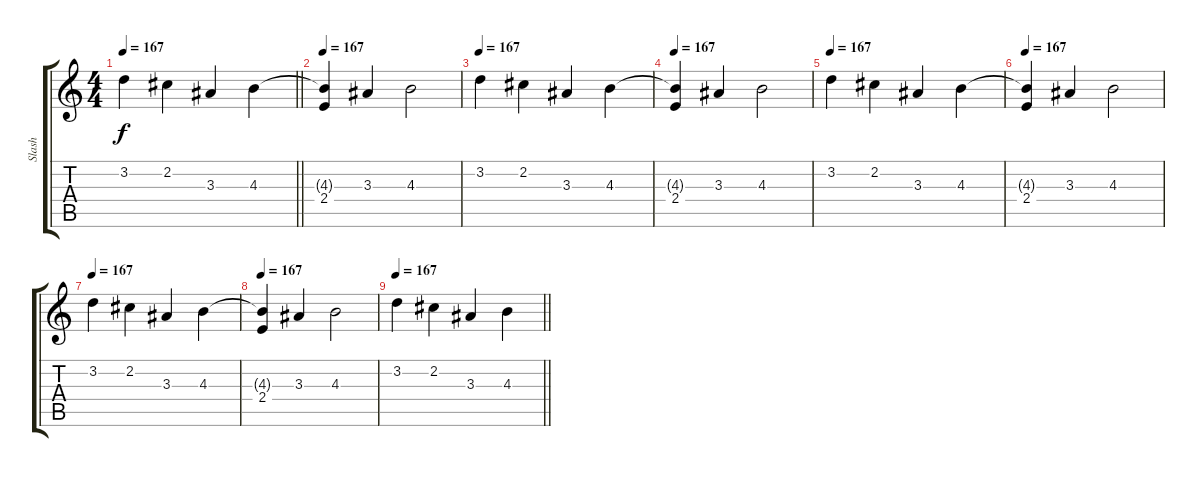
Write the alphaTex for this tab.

\track ("Slash" "Slash") {instrument distortionguitar}
\staff {score tabs}
\tuning (E4 B3 G3 D3 A2 E2) {hide}
\ts (4 4)
\tempo 167
\clef g2
\barLineRight lightlight
\ks c
3.2.4{dy f} 2.2.4 3.3.4 4.3.4 |
\tempo 167
(4.3{t} 2.4).4 3.3.4 4.3.2 |
\tempo 167
3.2.4 2.2.4 3.3.4 4.3.4 |
\tempo 167
(4.3{t} 2.4).4 3.3.4 4.3.2 |
\tempo 167
3.2.4 2.2.4 3.3.4 4.3.4 |
\tempo 167
(4.3{t} 2.4).4 3.3.4 4.3.2 |
\tempo 167
3.2.4 2.2.4 3.3.4 4.3.4 |
\tempo 167
(4.3{t} 2.4).4 3.3.4 4.3.2 |
\tempo 167
\barLineRight lightlight
3.2.4 2.2.4 3.3.4 4.3.4
